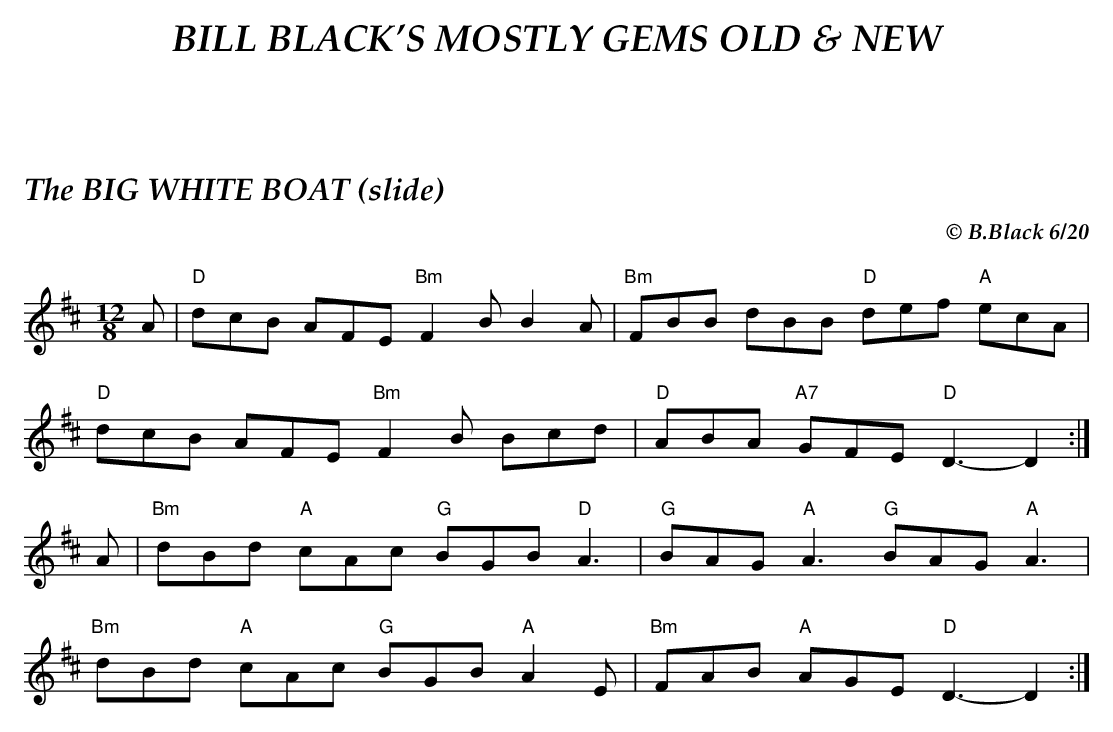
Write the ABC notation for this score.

X:1
T:BIG WHITE BOAT (slide), The
C:© B.Black 6/20
M:12/8
Q:1/4=170
K:D
A|"D"dcB AFE "Bm"F2B B2A|"Bm"FBB dBB "D"def "A"ecA|
"D"dcB AFE "Bm"F2B Bcd|"D"ABA "A7"GFE "D"D3-D2 :|
A|"Bm"dBd "A"cAc "G"BGB "D"A3|"G"BAG "A"A3 "G"BAG "A"A3|
"Bm"dBd "A"cAc "G"BGB "A"A2E|"Bm"FAB "A"AGE "D"D3-D2 :|
